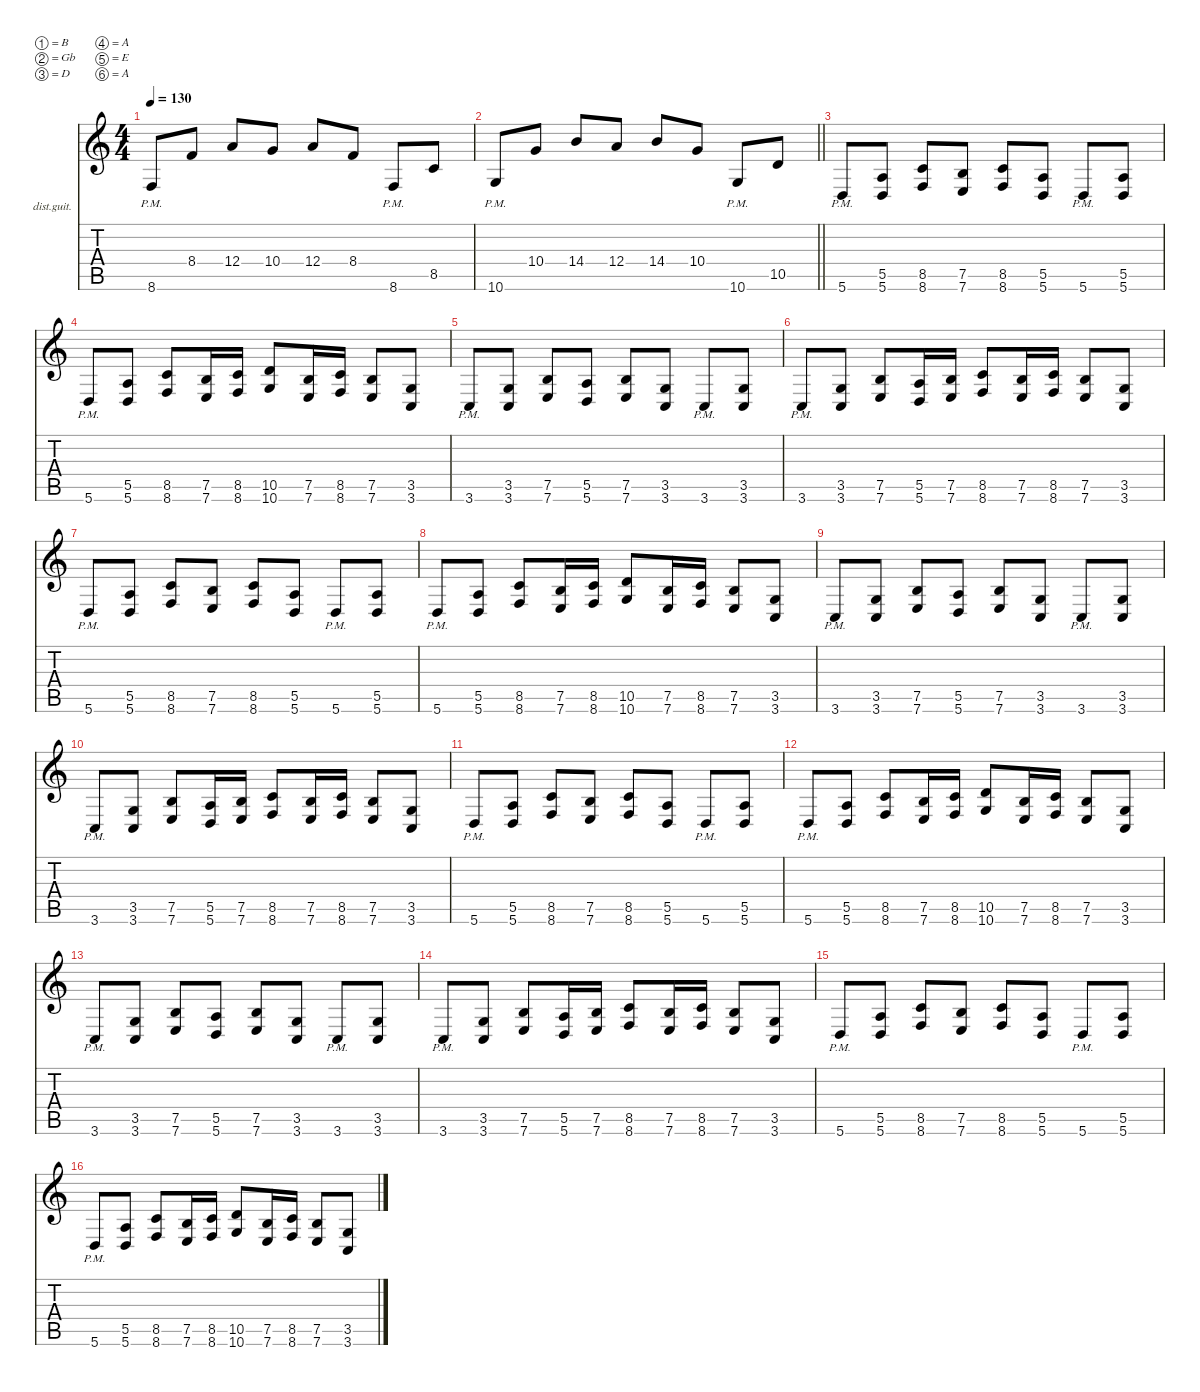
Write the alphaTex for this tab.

\defaultSystemsLayout 4
\hideDynamics
\bracketExtendMode nobrackets
\firstSystemTrackNameOrientation horizontal
\otherSystemsTrackNameOrientation horizontal
\track ("Rhythm" "dist.guit.") {instrument distortionguitar}
\staff {score tabs}
\tuning (B3 Gb3 D3 A2 E2 A1)
\ts (4 4)
\section ("" "")
\tempo 130
\clef g2
\ks c
8.6{pm}.8{dy f beam Up} 8.4.8{beam Up} 12.4.8{beam Up} 10.4.8{beam Up} 12.4.8{beam Up} 8.4.8{beam Up} 8.6{pm}.8{beam Up} 8.5.8{beam Up} |
\barLineRight lightlight
10.6{pm}.8{beam Up} 10.4.8{beam Up} 14.4.8{beam Up} 12.4.8{beam Up} 14.4.8{beam Up} 10.4.8{beam Up} 10.6{pm}.8{beam Up} 10.5.8{beam Up} |
\section ("" "")
5.6{pm}.8{beam Up} (5.5 5.6).8{beam Up} (8.5 8.6).8{beam Up} (7.5 7.6).8{beam Up} (8.5 8.6).8{beam Up} (5.5 5.6).8{beam Up} 5.6{pm}.8{beam Up} (5.5 5.6).8{beam Up} |
5.6{pm}.8{beam Up} (5.5 5.6).8{beam Up} (8.5 8.6).8{beam Up} (7.5 7.6).16{beam Up} (8.5 8.6).16{beam Up} (10.5 10.6).8{beam Up} (7.5 7.6).16{beam Up} (8.5 8.6).16{beam Up} (7.5 7.6).8{beam Up} (3.5 3.6).8{beam Up} |
3.6{pm}.8{beam Up} (3.5 3.6).8{beam Up} (7.5 7.6).8{beam Up} (5.5 5.6).8{beam Up} (7.5 7.6).8{beam Up} (3.5 3.6).8{beam Up} 3.6{pm}.8{beam Up} (3.5 3.6).8{beam Up} |
3.6{pm}.8{beam Up} (3.5 3.6).8{beam Up} (7.5 7.6).8{beam Up} (5.5 5.6).16{beam Up} (7.5 7.6).16{beam Up} (8.5 8.6).8{beam Up} (7.5 7.6).16{beam Up} (8.5 8.6).16{beam Up} (7.5 7.6).8{beam Up} (3.5 3.6).8{beam Up} |
5.6{pm}.8{beam Up} (5.5 5.6).8{beam Up} (8.5 8.6).8{beam Up} (7.5 7.6).8{beam Up} (8.5 8.6).8{beam Up} (5.5 5.6).8{beam Up} 5.6{pm}.8{beam Up} (5.5 5.6).8{beam Up} |
5.6{pm}.8{beam Up} (5.5 5.6).8{beam Up} (8.5 8.6).8{beam Up} (7.5 7.6).16{beam Up} (8.5 8.6).16{beam Up} (10.5 10.6).8{beam Up} (7.5 7.6).16{beam Up} (8.5 8.6).16{beam Up} (7.5 7.6).8{beam Up} (3.5 3.6).8{beam Up} |
3.6{pm}.8{beam Up} (3.5 3.6).8{beam Up} (7.5 7.6).8{beam Up} (5.5 5.6).8{beam Up} (7.5 7.6).8{beam Up} (3.5 3.6).8{beam Up} 3.6{pm}.8{beam Up} (3.5 3.6).8{beam Up} |
3.6{pm}.8{beam Up} (3.5 3.6).8{beam Up} (7.5 7.6).8{beam Up} (5.5 5.6).16{beam Up} (7.5 7.6).16{beam Up} (8.5 8.6).8{beam Up} (7.5 7.6).16{beam Up} (8.5 8.6).16{beam Up} (7.5 7.6).8{beam Up} (3.5 3.6).8{beam Up} |
5.6{pm}.8{beam Up} (5.5 5.6).8{beam Up} (8.5 8.6).8{beam Up} (7.5 7.6).8{beam Up} (8.5 8.6).8{beam Up} (5.5 5.6).8{beam Up} 5.6{pm}.8{beam Up} (5.5 5.6).8{beam Up} |
5.6{pm}.8{beam Up} (5.5 5.6).8{beam Up} (8.5 8.6).8{beam Up} (7.5 7.6).16{beam Up} (8.5 8.6).16{beam Up} (10.5 10.6).8{beam Up} (7.5 7.6).16{beam Up} (8.5 8.6).16{beam Up} (7.5 7.6).8{beam Up} (3.5 3.6).8{beam Up} |
3.6{pm}.8{beam Up} (3.5 3.6).8{beam Up} (7.5 7.6).8{beam Up} (5.5 5.6).8{beam Up} (7.5 7.6).8{beam Up} (3.5 3.6).8{beam Up} 3.6{pm}.8{beam Up} (3.5 3.6).8{beam Up} |
3.6{pm}.8{beam Up} (3.5 3.6).8{beam Up} (7.5 7.6).8{beam Up} (5.5 5.6).16{beam Up} (7.5 7.6).16{beam Up} (8.5 8.6).8{beam Up} (7.5 7.6).16{beam Up} (8.5 8.6).16{beam Up} (7.5 7.6).8{beam Up} (3.5 3.6).8{beam Up} |
5.6{pm}.8{beam Up} (5.5 5.6).8{beam Up} (8.5 8.6).8{beam Up} (7.5 7.6).8{beam Up} (8.5 8.6).8{beam Up} (5.5 5.6).8{beam Up} 5.6{pm}.8{beam Up} (5.5 5.6).8{beam Up} |
5.6{pm}.8{beam Up} (5.5 5.6).8{beam Up} (8.5 8.6).8{beam Up} (7.5 7.6).16{beam Up} (8.5 8.6).16{beam Up} (10.5 10.6).8{beam Up} (7.5 7.6).16{beam Up} (8.5 8.6).16{beam Up} (7.5 7.6).8{beam Up} (3.5 3.6).8{beam Up}
